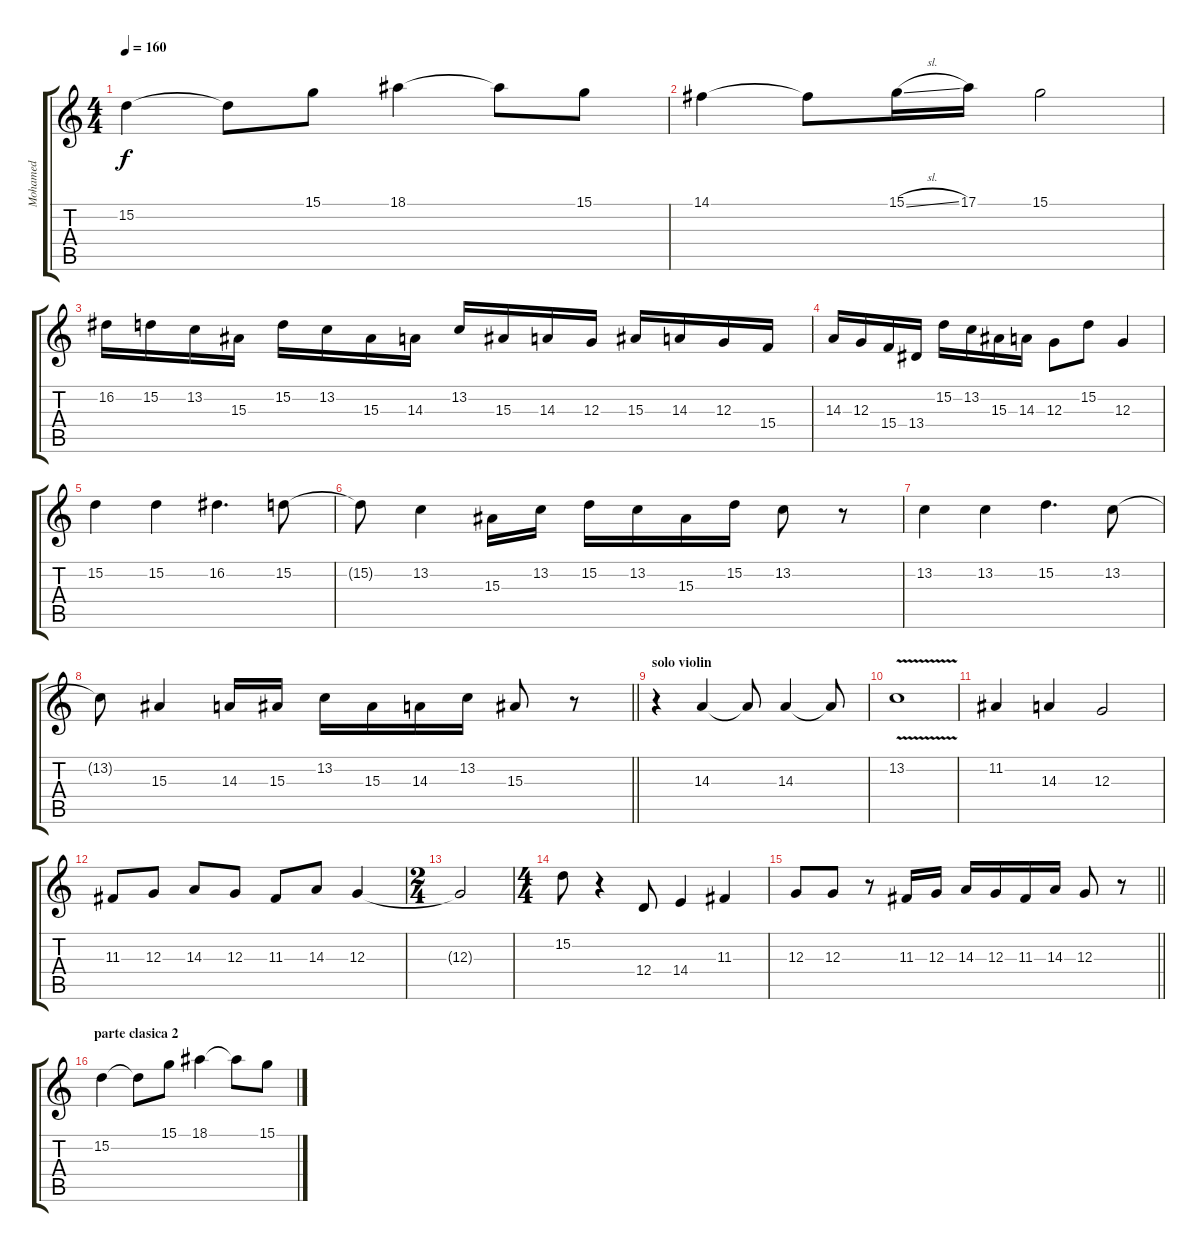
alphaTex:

\track ("Mohamed" "Mohamed") {instrument violin}
\staff {score tabs}
\tuning (E4 B3 G3 D3 A2 E2) {hide}
\ts (4 4)
\tempo 160
\clef g2
\ks c
15.2.4{dy f} 15.2{t}.8 15.1.8 18.1.4 18.1{t}.8 15.1.8 |
14.1.4 14.1{t}.8 15.1{sl}.16 17.1.16 15.1.2 |
16.2.16 15.2.16 13.2.16 15.3.16 15.2.16 13.2.16 15.3.16 14.3.16 13.2.16 15.3.16 14.3.16 12.3.16 15.3.16 14.3.16 12.3.16 15.4.16 |
14.3.16 12.3.16 15.4.16 13.4.16 15.2.16 13.2.16 15.3.16 14.3.16 12.3.8 15.2.8 12.3.4 |
15.2.4 15.2.4 16.2.4{d} 15.2.8 |
15.2{t}.8 13.2.4 15.3.16 13.2.16 15.2.16 13.2.16 15.3.16 15.2.16 13.2.8 r.8 |
13.2.4 13.2.4 15.2.4{d} 13.2.8 |
\barLineRight lightlight
13.2{t}.8 15.3.4 14.3.16 15.3.16 13.2.16 15.3.16 14.3.16 13.2.16 15.3.8 r.8 |
\section ("" "solo violin")
r.4 14.3.4 14.3{t}.8 14.3.4 14.3{t}.8 |
13.2{v}.1 |
11.2.4 14.3.4 12.3.2 |
11.3.8 12.3.8 14.3.8 12.3.8 11.3.8 14.3.8 12.3.4 |
\ts (2 4)
12.3{t}.2 |
\ts (4 4)
15.2.8 r.4 12.4.8 14.4.4 11.3.4 |
\barLineRight lightlight
12.3.8 12.3.8 r.8 11.3.16 12.3.16 14.3.16 12.3.16 11.3.16 14.3.16 12.3.8 r.8 |
\section ("" "parte clasica 2")
15.2.4 15.2{t}.8 15.1.8 18.1.4 18.1{t}.8 15.1.8
